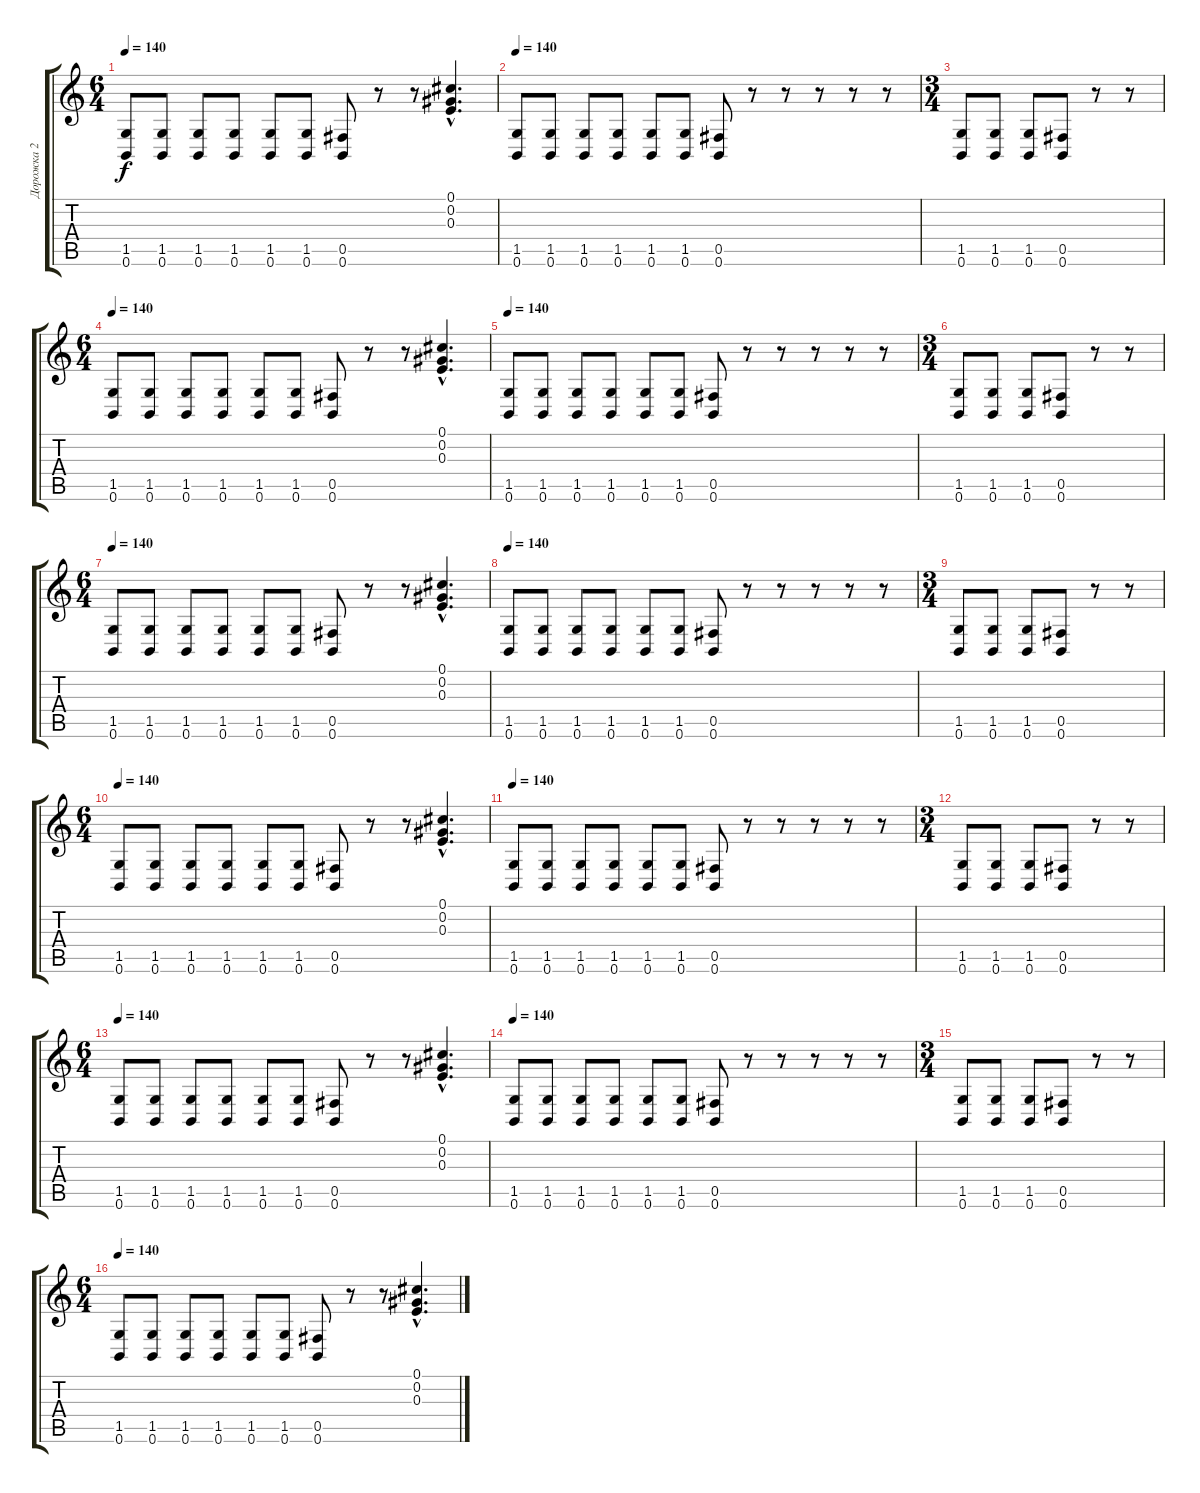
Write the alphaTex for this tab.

\track ("Дорожка 2" "Дорожка 2") {instrument distortionguitar}
\staff {score tabs}
\tuning (Db4 Ab3 E3 B2 Gb2 B1) {hide}
\ts (6 4)
\tempo 140
\clef g2
\ks c
(1.5 0.6).8{dy f} (1.5 0.6).8 (1.5 0.6).8 (1.5 0.6).8 (1.5 0.6).8 (1.5 0.6).8 (0.5 0.6).8 r.8 r.8 (0.1{hac} 0.2{hac} 0.3{hac}).4{d} |
\section ("" "")
\tempo 140
(1.5 0.6).8 (1.5 0.6).8 (1.5 0.6).8 (1.5 0.6).8 (1.5 0.6).8 (1.5 0.6).8 (0.5 0.6).8 r.8 r.8 r.8 r.8 r.8 |
\ts (3 4)
(1.5 0.6).8 (1.5 0.6).8 (1.5 0.6).8 (0.5 0.6).8 r.8 r.8 |
\ts (6 4)
\tempo 140
(1.5 0.6).8 (1.5 0.6).8 (1.5 0.6).8 (1.5 0.6).8 (1.5 0.6).8 (1.5 0.6).8 (0.5 0.6).8 r.8 r.8 (0.1{hac} 0.2{hac} 0.3{hac}).4{d} |
\tempo 140
(1.5 0.6).8 (1.5 0.6).8 (1.5 0.6).8 (1.5 0.6).8 (1.5 0.6).8 (1.5 0.6).8 (0.5 0.6).8 r.8 r.8 r.8 r.8 r.8 |
\ts (3 4)
(1.5 0.6).8 (1.5 0.6).8 (1.5 0.6).8 (0.5 0.6).8 r.8 r.8 |
\ts (6 4)
\tempo 140
(1.5 0.6).8 (1.5 0.6).8 (1.5 0.6).8 (1.5 0.6).8 (1.5 0.6).8 (1.5 0.6).8 (0.5 0.6).8 r.8 r.8 (0.1{hac} 0.2{hac} 0.3{hac}).4{d} |
\section ("" "")
\tempo 140
(1.5 0.6).8 (1.5 0.6).8 (1.5 0.6).8 (1.5 0.6).8 (1.5 0.6).8 (1.5 0.6).8 (0.5 0.6).8 r.8 r.8 r.8 r.8 r.8 |
\ts (3 4)
(1.5 0.6).8 (1.5 0.6).8 (1.5 0.6).8 (0.5 0.6).8 r.8 r.8 |
\ts (6 4)
\tempo 140
(1.5 0.6).8 (1.5 0.6).8 (1.5 0.6).8 (1.5 0.6).8 (1.5 0.6).8 (1.5 0.6).8 (0.5 0.6).8 r.8 r.8 (0.1{hac} 0.2{hac} 0.3{hac}).4{d} |
\tempo 140
(1.5 0.6).8 (1.5 0.6).8 (1.5 0.6).8 (1.5 0.6).8 (1.5 0.6).8 (1.5 0.6).8 (0.5 0.6).8 r.8 r.8 r.8 r.8 r.8 |
\ts (3 4)
(1.5 0.6).8 (1.5 0.6).8 (1.5 0.6).8 (0.5 0.6).8 r.8 r.8 |
\ts (6 4)
\tempo 140
(1.5 0.6).8 (1.5 0.6).8 (1.5 0.6).8 (1.5 0.6).8 (1.5 0.6).8 (1.5 0.6).8 (0.5 0.6).8 r.8 r.8 (0.1{hac} 0.2{hac} 0.3{hac}).4{d} |
\tempo 140
(1.5 0.6).8 (1.5 0.6).8 (1.5 0.6).8 (1.5 0.6).8 (1.5 0.6).8 (1.5 0.6).8 (0.5 0.6).8 r.8 r.8 r.8 r.8 r.8 |
\ts (3 4)
(1.5 0.6).8 (1.5 0.6).8 (1.5 0.6).8 (0.5 0.6).8 r.8 r.8 |
\ts (6 4)
\tempo 140
(1.5 0.6).8 (1.5 0.6).8 (1.5 0.6).8 (1.5 0.6).8 (1.5 0.6).8 (1.5 0.6).8 (0.5 0.6).8 r.8 r.8 (0.1{hac} 0.2{hac} 0.3{hac}).4{d}
